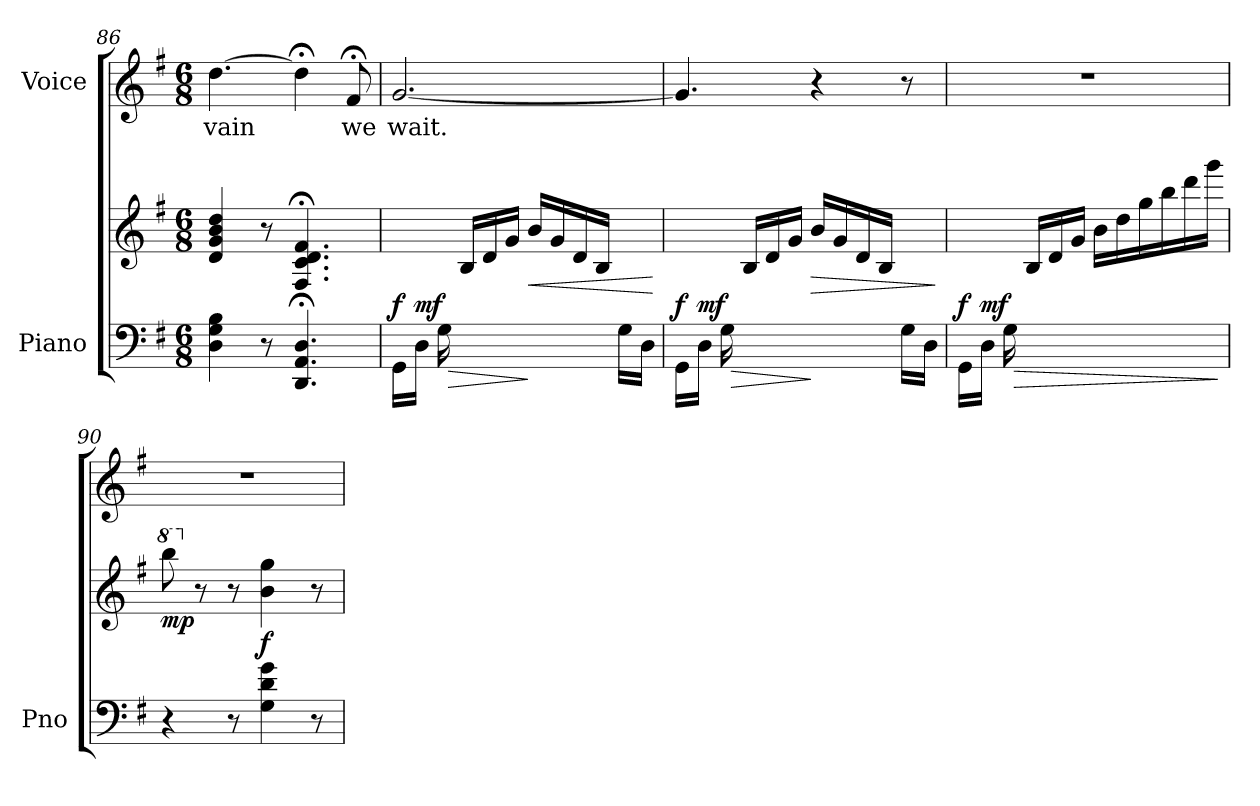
**kern	**kern	**dynam	**kern	**text
*part2	*part2	*part2	*part1	*part1
*staff3	*staff2	*staff2/3	*staff1	*staff1
*I"Piano	*	*	*I"Voice	*
*I'Pno	*	*	*	*
!!LO:LB:g=z
*clefF4	*clefG2	*	*clefG2	*
*k[f#]	*k[f#]	*	*k[f#]	*
*M6/8	*M6/8	*	*M6/8	*
=86	=86	=86	=86	=86
!	!	!	!	!LO:LY:b
4D\ 4G\ 4B\	4d/ 4g/ 4b/ 4dd/	.	[4.dd\	vain
8r	8r	.	.	.
4.DD/; 4.AA/; 4.D/;	4.F#/;< 4.c/;< 4.d/;< 4.f#/;<	.	4dd;<\]	.
!	!	!	!	!LO:LY:b
.	.	.	8f#;</	we
=87	=87	=87	=87	=87
*	*^	*	*	*
!	!	!	!LO:DY:a=2	!	!LO:LY:b
16GG\LL	2.ryy	8.ryy	f	[2.g/	wait.
!	!	!	!LO:HP:b=2	!	!
!	!	!	!LO:DY:n=1:a=2	!	!
16D\JJ	.	.	> mf	.	.
16G\	.	.	.	.	.
4..ryy	.	16B/LL	.	.	.
.	.	16d/	.	.	.
.	.	16g/JJ	.	.	.
!	!	!	!LO:HP:n=1:b	!	!
.	.	16b/LL	] <	.	.
.	.	16g/	.	.	.
.	.	16d/	.	.	.
.	.	16B/JJ	.	.	.
16G\LL	.	8ryy	.	.	.
16D\JJ	.	.	.	.	.
*	*v	*v	*	*	*
.	.	[	.	.
=88	=88	=88	=88	=88
*	*	*	*MM146	*
*	*^	*	*	*
!	!	!	!LO:DY:a=2	!	!
16GG\LL	2.ryy	8.ryy	f	4.g/]	.
!	!	!	!LO:HP:b=2	!	!
!	!	!	!LO:DY:n=1:a=2	!	!
16D\JJ	.	.	> mf	.	.
16G\	.	.	.	.	.
4..ryy	.	16B/LL	.	.	.
.	.	16d/	.	.	.
.	.	16g/JJ	.	.	.
!	!	!	!LO:HP:n=1:b	!	!
.	.	16b/LL	] >	4r	.
.	.	16g/	.	.	.
.	.	16d/	.	.	.
.	.	16B/JJ	.	.	.
16G\LL	.	8ryy	.	8r	.
16D\JJ	.	.	.	.	.
*	*v	*v	*	*	*
.	.	]	.	.
!!LO:LB:g=z
=89	=89	=89	=89	=89
*	*	*	*MM142	*
*	*^	*	*	*
!	!	!	!LO:DY:a=2	!	!
*	*	*	*	*^	*
(>16GG\LL	2.ryy	8.ryy	f	2.r	4.ryy	.
!	!	!	!LO:HP:b=2	!	!	!
!	!	!	!LO:DY:n=1:a=2	!	!	!
16D\JJ	.	.	> mf	.	.	.
16G\	.	.	.	.	.	.
2ryy	.	16B/LL	.	.	.	.
.	.	16d/	.	.	.	.
.	.	16g/JJ	.	.	.	.
*	*	*	*	*MM138	*	*
.	.	16b\LL	.	.	4.ryy	.
.	.	16dd\	.	.	.	.
.	.	16gg\	.	.	.	.
.	.	16bb\	.	.	.	.
.	.	16ddd\	.	.	.	.
16ryy	.	16ggg\JJ)	.	.	.	.
*	*v	*v	*	*	*	*
.	.	]	.	.	.
*	*	*	*v	*v	*
=90	=90	=90	=90	=90
*	*8va	*	*	*
*	*	*	*^	*
!	!	!LO:DY:b	!	!	!
*	*	*	*v	*v	*
4r	8bbb\	mp	2.r	.
*	*X8va	*	*	*
.	8r	.	.	.
8r	8r	.	.	.
!	!	!LO:DY:b	!	!
4G\ 4d\ 4g\	4b\ 4gg\	f	.	.
8r	8r	.	.	.
=	=	=	=	=
*-	*-	*-	*-	*-
